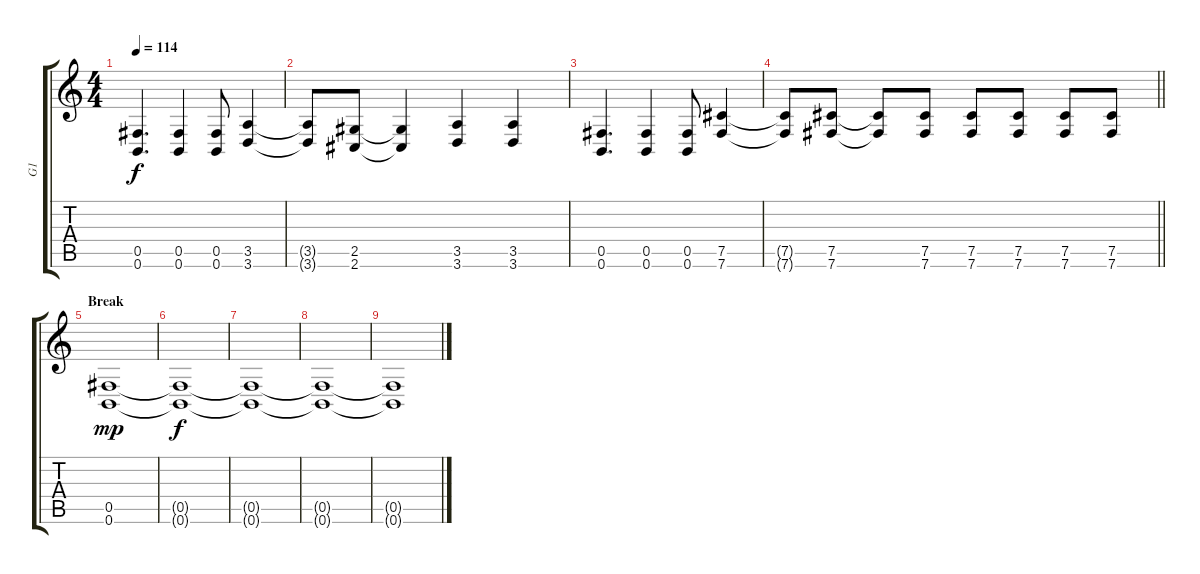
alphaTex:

\track ("G1" "G1") {instrument distortionguitar}
\staff {score tabs}
\tuning (Db4 Ab3 E3 B2 Gb2 B1) {hide}
\ts (4 4)
\tempo 114
\clef g2
\ks c
(0.5 0.6).4{d dy f} (0.5 0.6).4 (0.5 0.6).8 (3.5 3.6).4 |
(3.5{t} 3.6{t}).8 (2.5 2.6).8 (2.5{t} 2.6{t}).4 (3.5 3.6).4 (3.5 3.6).4 |
(0.5 0.6).4{d} (0.5 0.6).4 (0.5 0.6).8 (7.5 7.6).4 |
\barLineRight lightlight
(7.5{t} 7.6{t}).8 (7.5 7.6).8 (7.5{t} 7.6{t}).8 (7.5 7.6).8 (7.5 7.6).8 (7.5 7.6).8 (7.5 7.6).8 (7.5 7.6).8 |
\section ("" "Break")
(0.5 0.6).1{dy mp} |
(0.5{t} 0.6{t}).1{dy f} |
(0.5{t} 0.6{t}).1 |
(0.5{t} 0.6{t}).1 |
(0.5{t} 0.6{t}).1
